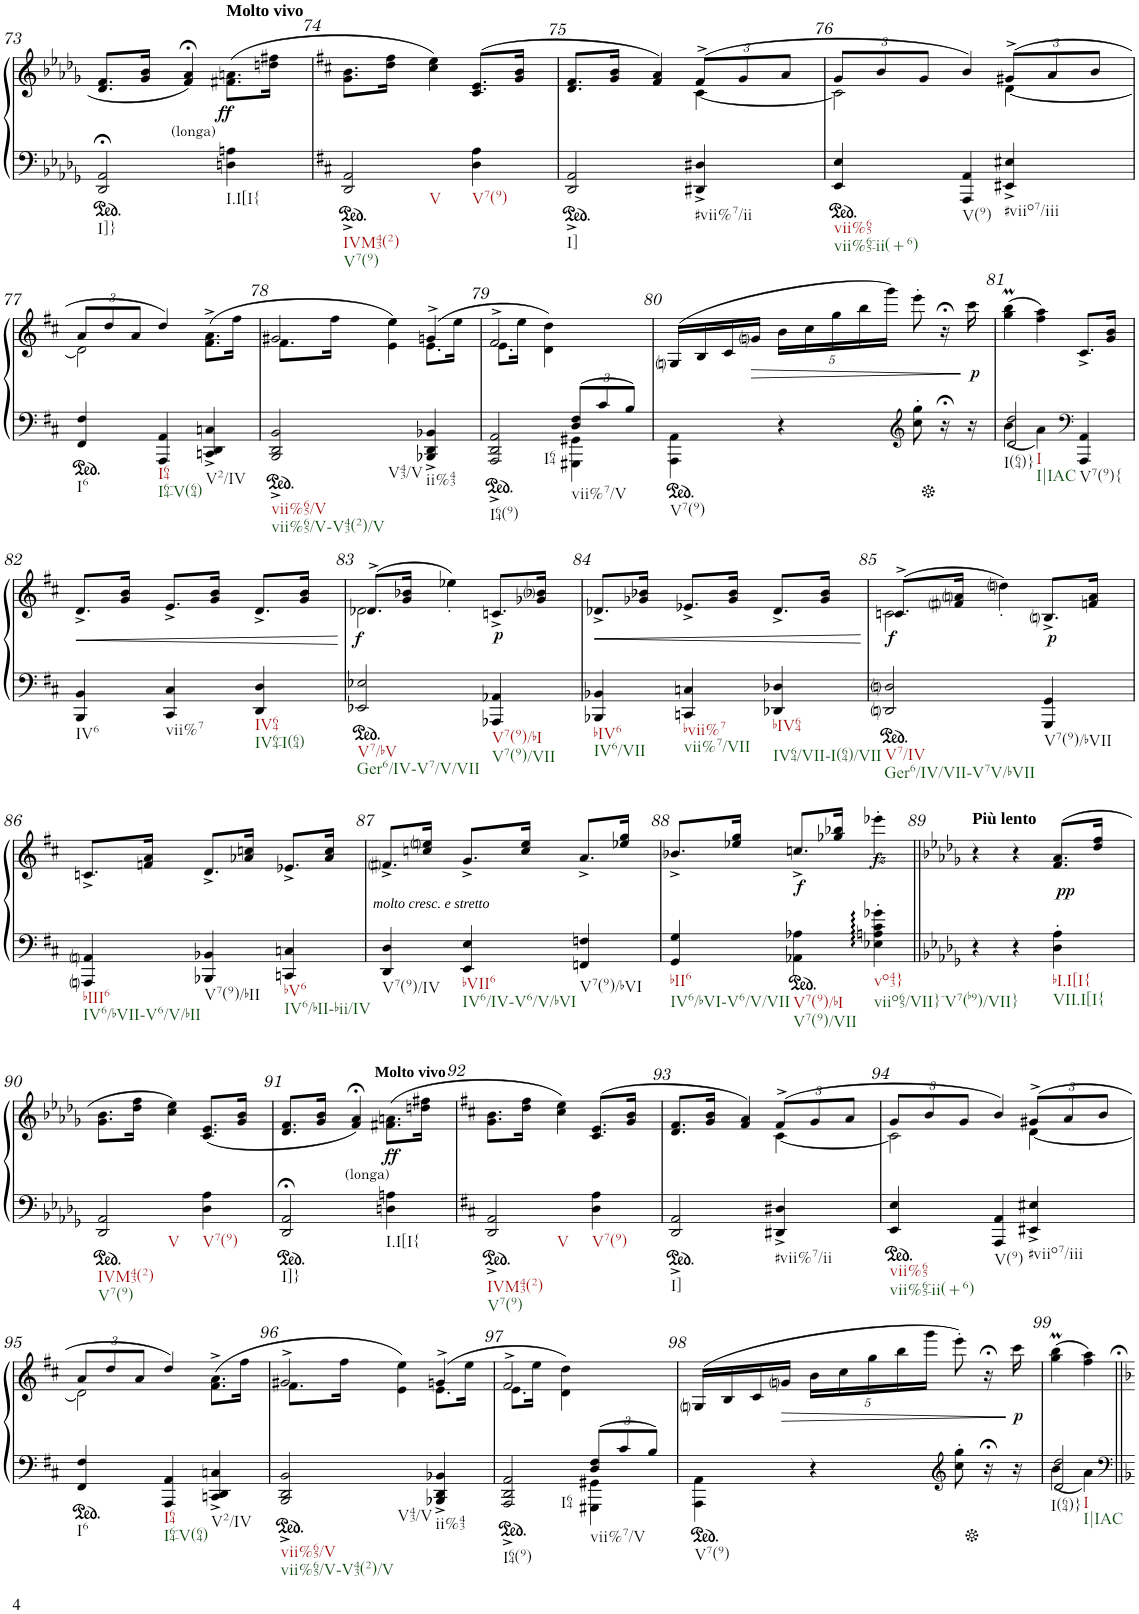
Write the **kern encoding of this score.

**kern	**kern	**dynam
*part1	*part1	*part1
*staff2	*staff1	*staff1/2
*I"Midi_1	*	*
!!LO:PB:g=z
*clefF4	*clefG2	*
*k[b-e-a-d-g-]	*k[b-e-a-d-g-]	*
*D-:	*D-:	*
*M3/4	*M3/4	*
=73	=73	=73
*	*^	*
!LO:TX:b:t=I]}	!	!	!
2DD-/;< 2AA-/;<	8.d-/ 8.f/L	2ryy	.
.	16g-/ 16b-/Jk	.	.
!	!LO:TX:b:t=(longa)	!	!
.	4f/;< 4a-/;<	.	.
!	!LO:TX:a:B:t=Molto vivo	!	!
!LO:TX:b:t=I.I[I{	!	!	!
!	!	!	!LO:DY:b
4Dn\ 4An\	(8.f#X\ 8.an\L	4ryy	ff
.	16ddn\ 16ff#X\Jk	.	.
=74	=74	=74	=74
*k[f#c#]	*k[f#c#]	*	*
!LO:TX:b:t=IVM43(2)	!	!	!
!LO:TX:b:t=V7(9)	!	!	!
!LO:TX:b:t=V	!	!	!
2DD/^ 2AA/^	8.g\ 8.b\L	2ryy	.
.	16dd\ 16ff#\Jk	.	.
.	4cc#\ 4ee\)	.	.
!LO:TX:b:t=V7(9)	!	!	!
4D\ 4A\	(>8.c#/ 8.e/L	4ryy	.
.	16g/ 16b/Jk	.	.
=75	=75	=75	=75
!LO:TX:b:t=I]	!	!	!
2DD/^ 2AA/^	8.d/ 8.f#/L	2ryy	.
.	16g/ 16b/Jk	.	.
.	4f#/ 4a/)	.	.
*	*Xbrackettup	*	*
!LO:TX:b:t=#vii%7/ii	!	!	!
4DD#X/^ 4D#X/^	(>12f#^/L	[4c#\	.
.	12g/	.	.
.	12a/J	.	.
=76	=76	=76	=76
!LO:TX:b:t=vii%65	!	!	!
!LO:TX:b:t=vii%65-ii(+6)	!	!	!
4EE/ 4E/	12g/L	2c#\]	.
.	12b/	.	.
.	12g/J	.	.
!LO:TX:b:t=V(9)	!	!	!
4AAA/ 4AA/	4b/)	.	.
!LO:TX:b:t=#viio7/iii	!	!	!
4EE#X/^ 4E#X/^	(12g#X^/L	[4d\	.
.	12a/	.	.
.	12b/J	.	.
!!LO:LB:g=z	!!
=77	=77	=77	=77
*^	*	*	*
!LO:TX:b:t=I6	!	!	!	!
4FF#/ 4F#/	2ryy	12a/L	2d\]	.
.	.	12dd/	.	.
.	.	12a/J	.	.
!LO:TX:b:t=I64	!	!	!	!
!LO:TX:b:t=I64-V(64)	!	!	!	!
4AAA/ 4AA/	.	4dd/)	.	.
!LO:TX:b:t=V2/IV	!	!	!	!
4CCn/^ 4DD/^ 4Cn/^	4ryy	(>8.f#\^ 8.a\^L	4ryy	.
.	.	16ff#\Jk	.	.
=78	=78	=78	=78	=78
!LO:TX:b:t=vii%65/V	!	!	!	!
!LO:TX:b:t=vii%65/V-V43(2)/V	!	!	!	!
!LO:TX:b:t=V43/V	!	!	!	!
2BBB/^ 2DD/^ 2BB/^	2ryy	2g#X/	8.f#\L	.
.	.	.	16ff#\Jk	.
.	.	.	4e\ 4ee\)	.
!LO:TX:b:t=ii%43	!	!	!	!
4BBB-X/^ 4DD/^ 4BB-X/^	4ryy	(>4gn^/	8.e\L	.
.	.	.	16ee\Jk	.
=79	=79	=79	=79	=79
!LO:TX:b:t=I64(9)	!	!	!	!
!LO:TX:b:t=I64	!	!	!	!
2AAA/^ 2DD/^ 2AA/^	2ryy	2f#^/	8.e\L	.
.	.	.	16ee\Jk	.
.	.	.	4d\ 4dd\)	.
*Xbrackettup	*	*	*	*
!LO:TX:b:t=vii%7/V	!	!	!	!
12D/ 12F#/L	4GGG#X\ 4GG#X\	4ryy	4ryy	.
12c#/	.	.	.	.
12B/J	.	.	.	.
=80	=80	=80	=80	=80
!LO:TX:b:t=V7(9)	!	!	!	!
4AAA\ 4AA\	2ryy	(>16Gni/LL	2ryy	.
.	.	16B/	.	.
.	.	16c#/	.	.
!	!	!	!	!LO:HP:b
.	.	16gni/JJ	.	>
4r	.	20b\LL	.	.
.	.	20cc#\	.	.
.	.	20gg\	.	.
.	.	20bb\	.	.
.	.	20ggg\JJ)	.	.
*clefG2	*	*	*	*
8cc#\' 8gg\'	4ryy	8eee'\	4ryy	.
16r;<	.	16r;<	.	.
!	!	!	!	!LO:DY:n=1:b
16r	.	16ccc#\	.	] p
=81	=81	=81	=81	=81
!LO:TX:b:t=I(64)}	!	!	!	!
!LO:TX:b:t=I	!	!	!	!
!LO:TX:b:t=I|IAC	!	!	!	!
2d/ 2dd/	4b\	(>4gg\M 4bb\M	2ryy	.
.	4a\	4ff#\ 4aa\)	.	.
*clefF4	*	*	*	*
!LO:TX:b:t=V7(9){	!	!	!	!
4AAA/ 4AA/	4ryy	8.c#^/L	4ryy	.
.	.	16g/ 16b/Jk	.	.
*v	*v	*	*	*
!!LO:LB:g=z	!!
=82	=82	=82	=82
!LO:TX:b:t=IV6	!	!	!
4BBB/ 4BB/	8.d^/L	2ryy	.
.	16g/ 16b/Jk	.	.
!LO:TX:b:t=vii%7	!	!	!
4CC#/ 4C#/	8.e^/L	.	.
.	16g/ 16b/Jk	.	.
!LO:TX:b:t=IV64	!	!	!
!LO:TX:b:t=IV64-I(64)	!	!	!
4DD/ 4D/	8.d^/L	4ryy	.
.	16g/ 16b/Jk	.	.
=83	=83	=83	=83
!LO:TX:b:t=V7/bV	!	!	!
!LO:TX:b:t=Ger6/IV-V7/V/VII	!	!	!
!	!	!	!LO:DY:a=2
2EE-X/ 2E-X/	(>8.d-X^/L	2d-\	f
.	16g/ 16b-X/Jk	.	.
.	4ee-X'\)	.	.
!LO:TX:b:t=V7(9)/bI	!	!	!
!LO:TX:b:t=V7(9)/VII	!	!	!
!	!	!	!LO:DY:b
4AAA-X/ 4AA-X/	8.cn^/L	4ryy	p
.	16g-X/ 16b-i/Jk	.	.
=84	=84	=84	=84
!LO:TX:b:t=bIV6	!	!	!
!LO:TX:b:t=IV6/VII	!	!	!
!	!	!	!LO:HP:b
4BBB-X/ 4BB-X/	8.d-X^/L	2ryy	<
.	16g-X/ 16b-X/Jk	.	.
!LO:TX:b:t=bvii%7	!	!	!
!LO:TX:b:t=vii%7/VII	!	!	!
4CCn/ 4Cn/	8.e-X^/L	.	.
.	16g-/ 16b-/Jk	.	.
!LO:TX:b:t=bIV64	!	!	!
!LO:TX:b:t=IV64/VII-I(64)/VII	!	!	!
4DD-X/ 4D-X/	8.d-^/L	4ryy	.
.	16g-/ 16b-/Jk	.	.
*	*v	*v	*
.	.	[
=85	=85	=85
*	*^	*
!LO:TX:b:t=V7/IV	!	!	!
!LO:TX:b:t=Ger6/IV/VII-V7V/bVII	!	!	!
!	!	!	!LO:DY:b
2DDni/ 2Dni/	(>8.cn^/L	2c\	f
.	16f#i/ 16ani/Jk	.	.
.	4ddni'\)	.	.
!LO:TX:b:t=V7(9)/bVII	!	!	!
!	!	!	!LO:DY:b
4GGG/ 4GG/	8.Bni^/L	4ryy	p
.	16fn/ 16a/Jk	.	.
!!LO:LB:g=z	!!
=86	=86	=86	=86
!LO:TX:b:t=bIII6	!	!	!
!LO:TX:b:t=IV6/bVII-V6/V/bII	!	!	!
4AAAni/ 4AAni/	8.cn^/L	2.ryy	.
.	16fn/ 16a/Jk	.	.
!LO:TX:b:t=V7(9)/bII	!	!	!
4BBB-X/ 4BB-X/	8.d^/L	.	.
.	16a-X/ 16ccn/Jk	.	.
!LO:TX:b:t=bV6	!	!	!
!LO:TX:b:t=IV6/bII-bii/IV	!	!	!
4CCn/ 4Cn/	8.e-X^/L	.	.
.	16a-/ 16cc/Jk	.	.
=87	=87	=87	=87
!	!LO:TX:b:i:t=molto cresc. e stretto	!	!
!LO:TX:b:t=V7(9)/IV	!	!	!
4DD/ 4D/	8.f#i^/L	2.ryy	.
.	16ccn/ 16eeni/Jk	.	.
!LO:TX:b:t=bVII6	!	!	!
!LO:TX:b:t=IV6/IV-V6/V/bVI	!	!	!
4EE/ 4E/	8.g^/L	.	.
.	16cc/ 16ee/Jk	.	.
!LO:TX:b:t=V7(9)/bVI	!	!	!
4FFn/ 4Fn/	8.a^/L	.	.
.	16ee-X/ 16gg/Jk	.	.
=88	=88	=88	=88
!LO:TX:b:t=bII6	!	!	!
!LO:TX:b:t=IV6/bVI-V6/V/VII	!	!	!
4GG/ 4G/	8.b-X^/L	2.ryy	.
.	16ee-X/ 16gg/Jk	.	.
!LO:TX:b:t=V7(9)/bI	!	!	!
!LO:TX:b:t=V7(9)/VII	!	!	!
!	!	!	!LO:DY:b
4AA-X\ 4A-X\	8.ccn^/L	.	f
.	16gg-X/ 16bb-X/Jk	.	.
!LO:TX:b:t=vo43}	!	!	!
!LO:TX:b:t=viio65/VII}-V7(b9)/VII}	!	!	!
!	!	!	!LO:DY:a
4E-X\' 4An\' 4c#\' 4g-X\'	4eee-X'\	.	fz
=89||	=89||	=89||	=89||
*k[b-e-a-d-g-]	*k[b-e-a-d-g-]	*	*
*D-:	*D-:	*	*
!	!LO:TX:a:B:t=Più lento	!	!
4r	4r	2.ryy	.
4r	4r	.	.
!LO:TX:b:t=bI.I[I{	!	!	!
!LO:TX:b:t=VII.I[I{	!	!	!
!	!	!	!LO:DY:b
4D-\' 4A-\'	(>8.f/ 8.a-/L	.	pp
.	16dd-/ 16ff/Jk	.	.
!!LO:LB:g=z	!!
=90	=90	=90	=90
!LO:TX:b:t=IVM43(2)	!	!	!
!LO:TX:b:t=V7(9)	!	!	!
!LO:TX:b:t=V	!	!	!
2DD-/ 2AA-/	8.g-\ 8.b-\L	2ryy	.
.	16dd-\ 16ff\Jk	.	.
.	4cc\ 4ee-\)	.	.
!LO:TX:b:t=V7(9)	!	!	!
4D-\ 4A-\	(8.c/ 8.e-/L	4ryy	.
.	16g-/ 16b-/Jk	.	.
=91	=91	=91	=91
!LO:TX:b:t=I]}	!	!	!
2DD-/;< 2AA-/;<	8.d-/ 8.f/L	2ryy	.
.	16g-/ 16b-/Jk	.	.
!	!LO:TX:b:t=(longa)	!	!
.	4f/;< 4a-/;<)	.	.
!	!LO:TX:a:B:t=Molto vivo	!	!
!LO:TX:b:t=I.I[I{	!	!	!
!	!	!	!LO:DY:b
4Dn\ 4An\	(8.f#X\ 8.an\L	4ryy	ff
.	16ddn\ 16ff#X\Jk	.	.
=92	=92	=92	=92
*k[f#c#]	*k[f#c#]	*	*
!LO:TX:b:t=IVM43(2)	!	!	!
!LO:TX:b:t=V7(9)	!	!	!
!LO:TX:b:t=V	!	!	!
2DD/^ 2AA/^	8.g\ 8.b\L	2ryy	.
.	16dd\ 16ff#\Jk	.	.
.	4cc#\ 4ee\)	.	.
!LO:TX:b:t=V7(9)	!	!	!
4D\ 4A\	(>8.c#/ 8.e/L	4ryy	.
.	16g/ 16b/Jk	.	.
=93	=93	=93	=93
!LO:TX:b:t=I]	!	!	!
2DD/^ 2AA/^	8.d/ 8.f#/L	2ryy	.
.	16g/ 16b/Jk	.	.
.	4f#/ 4a/)	.	.
!LO:TX:b:t=#vii%7/ii	!	!	!
4DD#X/^ 4D#X/^	(>12f#^/L	[4c#\	.
.	12g/	.	.
.	12a/J	.	.
=94	=94	=94	=94
!LO:TX:b:t=vii%65	!	!	!
!LO:TX:b:t=vii%65-ii(+6)	!	!	!
4EE/ 4E/	12g/L	2c#\]	.
.	12b/	.	.
.	12g/J	.	.
!LO:TX:b:t=V(9)	!	!	!
4AAA/ 4AA/	4b/)	.	.
!LO:TX:b:t=#viio7/iii	!	!	!
4EE#X/^ 4E#X/^	(12g#X^/L	[4d\	.
.	12a/	.	.
.	12b/J	.	.
!!LO:LB:g=z	!!
=95	=95	=95	=95
*^	*	*	*
!LO:TX:b:t=I6	!	!	!	!
4FF#/ 4F#/	2ryy	12a/L	2d\]	.
.	.	12dd/	.	.
.	.	12a/J	.	.
!LO:TX:b:t=I64	!	!	!	!
!LO:TX:b:t=I64-V(64)	!	!	!	!
4AAA/ 4AA/	.	4dd/)	.	.
!LO:TX:b:t=V2/IV	!	!	!	!
4CCn/^ 4DD/^ 4Cn/^	4ryy	(>8.f#\^> 8.a\^>L	4ryy	.
.	.	16ff#\Jk	.	.
=96	=96	=96	=96	=96
!LO:TX:b:t=vii%65/V	!	!	!	!
!LO:TX:b:t=vii%65/V-V43(2)/V	!	!	!	!
!LO:TX:b:t=V43/V	!	!	!	!
2BBB/^ 2DD/^ 2BB/^	2ryy	2g#X^/	8.f#\L	.
.	.	.	16ff#\Jk	.
.	.	.	4e\ 4ee\)	.
!LO:TX:b:t=ii%43	!	!	!	!
4BBB-X/^ 4DD/^ 4BB-X/^	4ryy	(>4gn^/	8.e\L	.
.	.	.	16ee\Jk	.
=97	=97	=97	=97	=97
!LO:TX:b:t=I64(9)	!	!	!	!
!LO:TX:b:t=I64	!	!	!	!
2AAA/^ 2DD/^ 2AA/^	2ryy	2f#^/	8.e\L	.
.	.	.	16ee\Jk	.
.	.	.	4d\ 4dd\)	.
!LO:TX:b:t=vii%7/V	!	!	!	!
12D/ 12F#/L	4GGG#X\ 4GG#X\	4ryy	4ryy	.
12c#/	.	.	.	.
12B/J	.	.	.	.
=98	=98	=98	=98	=98
!LO:TX:b:t=V7(9)	!	!	!	!
4AAA\ 4AA\	2ryy	(>16Gni/LL	2ryy	.
.	.	16B/	.	.
.	.	16c#/	.	.
!	!	!	!	!LO:HP:b
.	.	16gni/JJ	.	>
4r	.	20b\LL	.	.
.	.	20cc#\	.	.
.	.	20gg\	.	.
.	.	20bb\	.	.
.	.	20ggg\JJ	.	.
*clefG2	*	*	*	*
8cc#\' 8gg\'	4ryy	8eee'\)	4ryy	.
16r;<	.	16r;<	.	.
!	!	!	!	!LO:DY:n=1:b
16r	.	16ccc#\	.	] p
=99	=99	=99	=99	=99
!LO:TX:b:t=I(64)}	!	!	!	!
!LO:TX:b:t=I	!	!	!	!
!LO:TX:b:t=I|IAC	!	!	!	!
2d/ 2dd/	4b\	(>4gg\M 4bb\M	2ryy	.
.	4a\	4ff#\ 4aa\)	.	.
*v	*v	*	*	*
*	*v	*v	*
=||	=||	=||
*-	*-	*-
